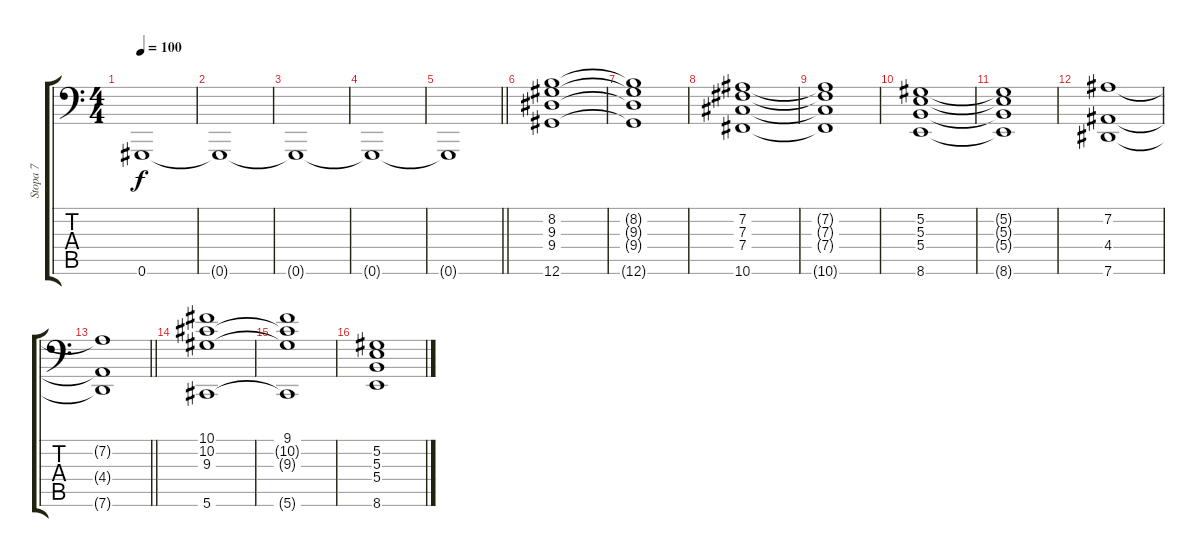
\track ("Stopa 7" "Stopa 7") {instrument synthstrings1}
\staff {score tabs}
\tuning (Ab3 Eb3 B2 Gb2 Db2 Ab1) {hide}
\ts (4 4)
\tempo 100
\clef f4
\ks c
0.6{t}.1{dy f} |
0.6{t}.1 |
0.6{t}.1 |
0.6{t}.1 |
\barLineRight lightlight
0.6{t}.1 |
\section ("" "")
(8.2 9.3 9.4 12.6).1 |
(8.2{t} 9.3{t} 9.4{t} 12.6{t}).1 |
(7.2 7.3 7.4 10.6).1 |
(7.2{t} 7.3{t} 7.4{t} 10.6{t}).1 |
(5.2 5.3 5.4 8.6).1 |
(5.2{t} 5.3{t} 5.4{t} 8.6{t}).1 |
(7.2 4.4 7.6).1 |
\barLineRight lightlight
(7.2{t} 4.4{t} 7.6{t}).1 |
(10.1 10.2 9.3 5.6).1 |
(9.1 10.2{t} 9.3{t} 5.6{t}).1 |
(5.2 5.3 5.4 8.6).1
